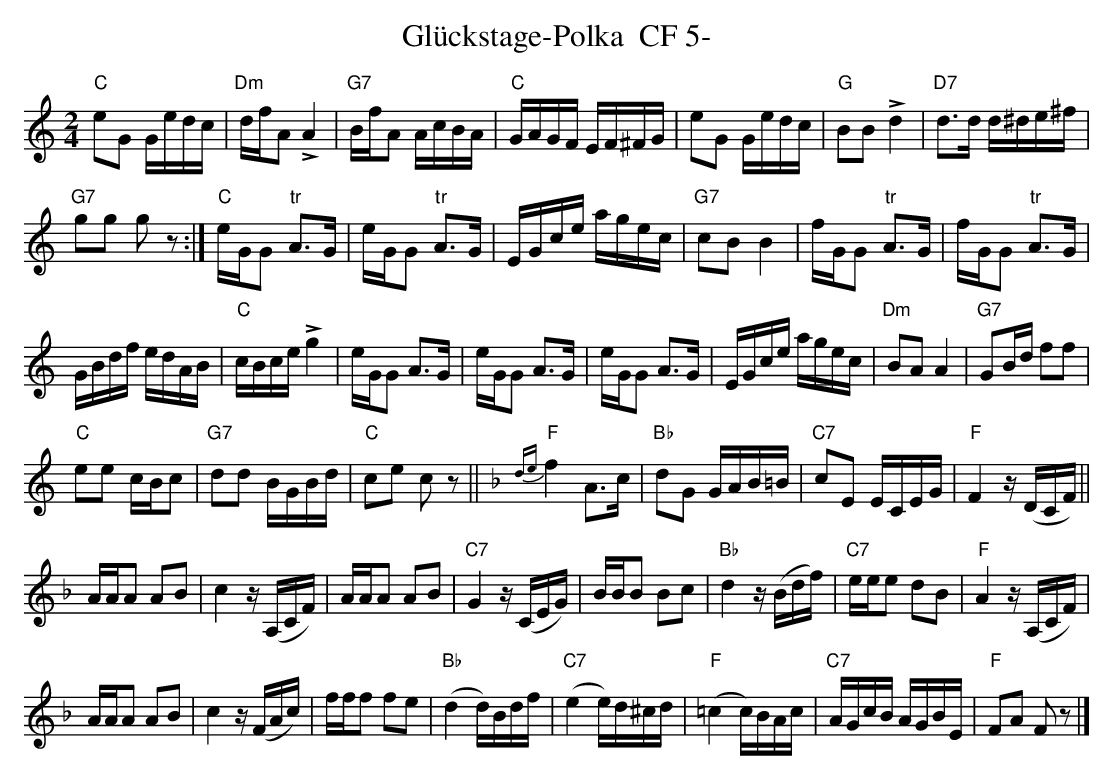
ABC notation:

X:1
T:Gl\"uckstage-Polka  CF 5-
M:2/4
L:1/16
K:C%%MIDI gchordon
"C"e2G2 Gedc | "Dm"dfA2 !>!A4 | "G7"BfA2 AcBA | "C"GAGF EF^FG | e2G2 Gedc | "G"B2B2!>!d4 | "D7"d3d d^de^f |
"G7"g2g2 g2z2 :| "C"eGG2 "tr"A3G | eGG2 "tr"A3G | EGce agec | "G7"c2B2B4 | fGG2 "tr"A3G | fGG2 "tr"A3G |
GBdf edAB | "C"cBce !>!g4 | eGG2 A3G | eGG2 A3G | eGG2 A3G | EGce agec | "Dm"B2A2A4 | "G7"G2Bd f2f2 |
"C"e2e2 cBc2 | "G7"d2d2 BGBd | "C"c2e2 c2z2 || [K:F] {de}"F"f4 A3c | "Bb"d2G2 GAB=B | "C7"c2E2 ECEG | "F"F4z(DCF) ||
AAA2 A2B2 | c4z(A,CF) | AAA2 A2B2 | "C7"G4z(CEG) | BBB2 B2c2 | "Bb"d4z(Bdf) | "C7"eee2 d2B2 | "F"A4 z(A,CF) |
AAA2 A2B2 | c4 z(FAc) | fff2 f2e2 | ("Bb"d4 d)Bdf | ("C7"e4 e)d^cd | ("F"=c4 c)BAc | "C7"AGcB AGBE | "F"F2A2 F2z2 |]
